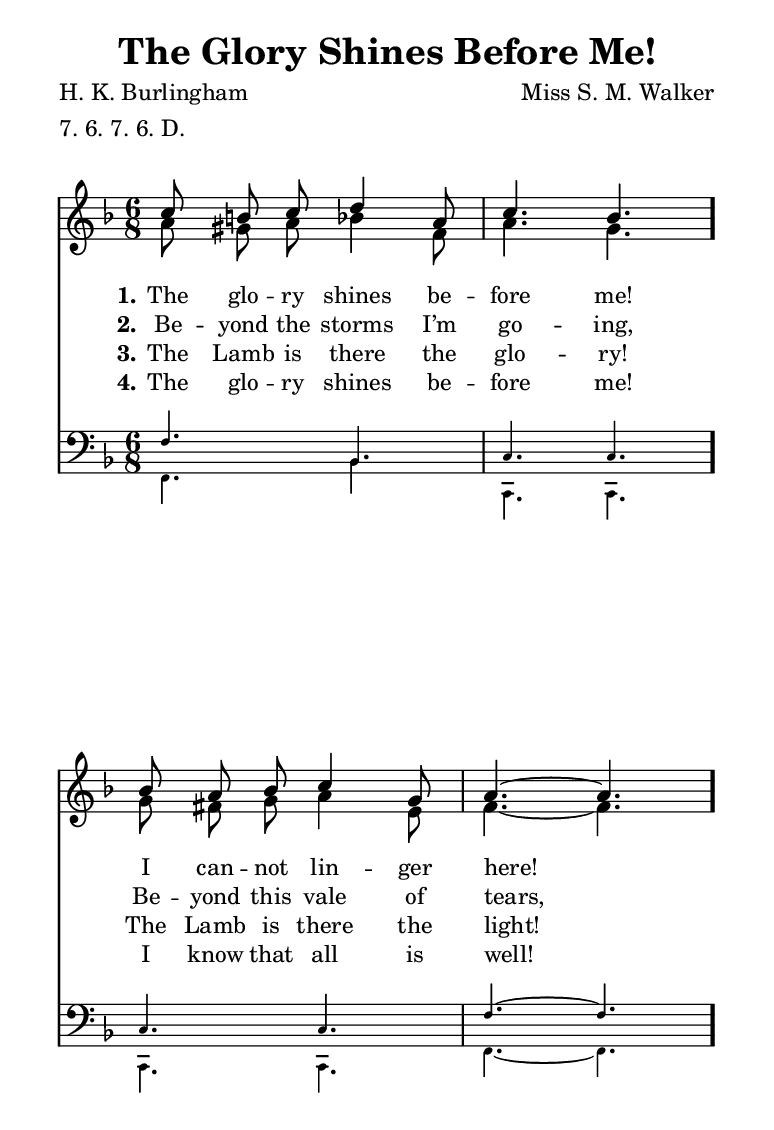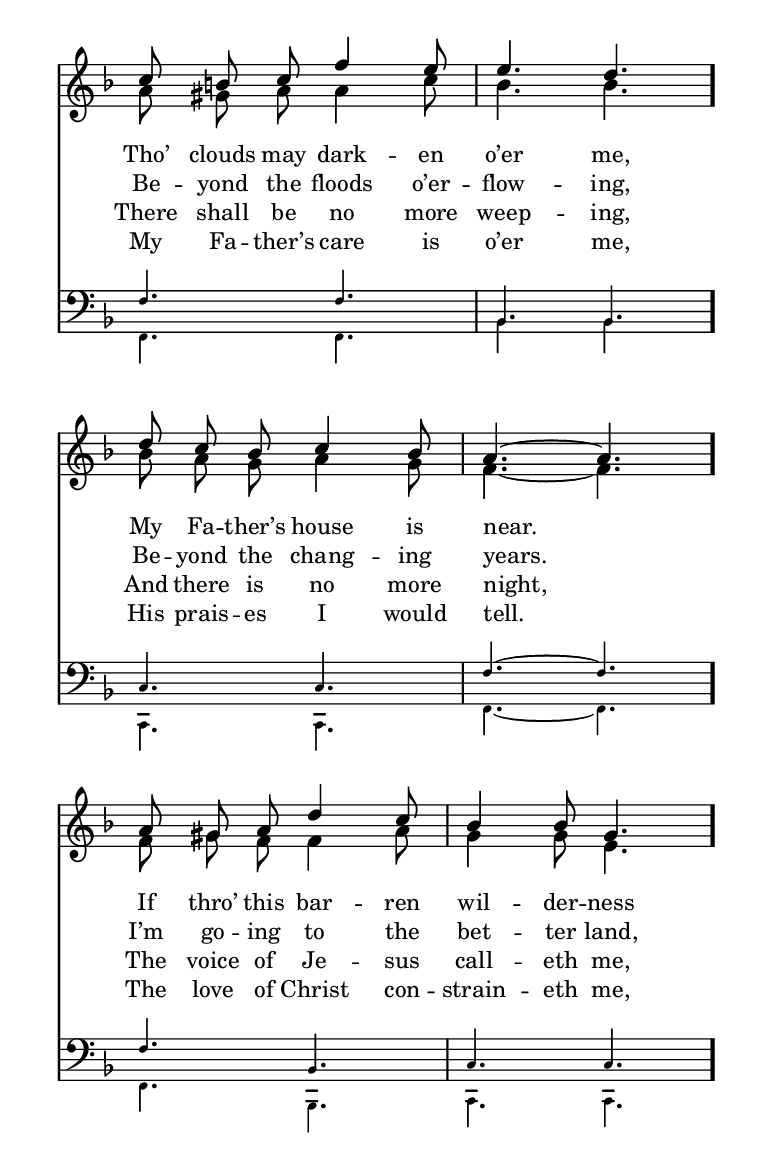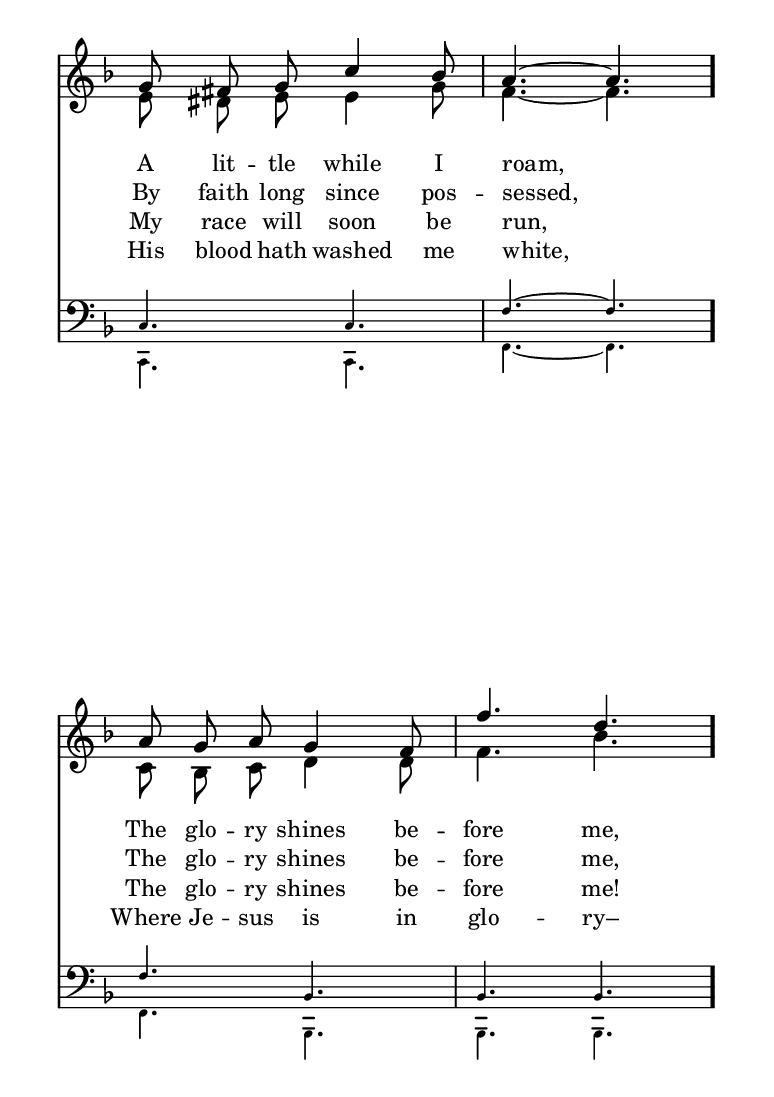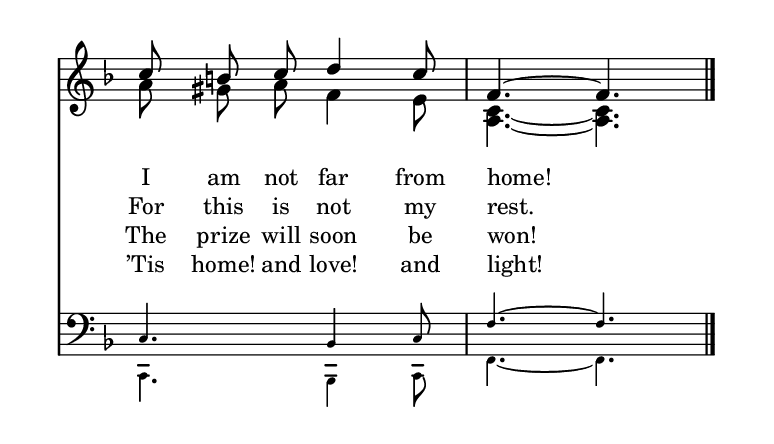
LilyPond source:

\include "common/global.ily"
\paper {
  \include "common/paper.ily"
}

\header{
  hymnnumber = "263"
  title = "The Glory Shines Before Me!"
  tunename = ""
  meter = "7. 6. 7. 6. D."
  poet = "H. K. Burlingham"
  composer = "Miss S. M. Walker"
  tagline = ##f
}

global = {
  \include "common/overrides.ily"
  \override Staff.TimeSignature.style = #'numbered
  \time 6/8
  \override Score.MetronomeMark.transparent = ##t % hide all fermata changes too
  \tempo 4=80
  \key f \major
  \autoBeamOff
}

patternA = { c8 c c c4 c8 | c4. c4. }
patternB = { c8 c c c4 c8 | c4 c8 c4. }
patternC = { c4. c4. }

notesSoprano = {
\global
\relative c'' {

  c8 b c d4 a8 | c4. bes4. |
  bes8 a bes c4 g8 | a4. ~ a4. |
  c8 b c f4 e8 | e4. d4. |
  d8 c bes c4 bes8 | a4. ~ a4. |

  \changePitch \patternB { a gis a d c | bes bes g }
  \changePitch \patternA { g fis g c bes | a ~ a }
  \changePitch \patternA { a g a g f | f' d }
  \changePitch \patternA { c b c d c | f, ~ f }

  \bar "|."

}
}

notesAlto = {
\global
\relative e' {

  \changePitch \patternA { a gis a bes f | a g }
  \changePitch \patternA { g fis g a e | f ~ f }
  \changePitch \patternA { a gis a a c | bes bes }
  \changePitch \patternA { bes a g a g | f ~ f }

  \changePitch \patternB { f gis f f a | g g e }
  \changePitch \patternA { e dis e e g | f ~ f }
  \changePitch \patternA { c bes c d d | f bes }
  \changePitch \patternA { a gis a f e | <c a> ~ <c a> }

}
}

notesTenor = {
\global
\override NoteHead.font-size = #-4
\relative a {

  \changePitch \patternC { f bes, | c c }
  \changePitch \patternC { c c | f ~ f }
  \changePitch \patternC { f f | bes, bes }
  \changePitch \patternC { c c | f ~ f }

  \changePitch \patternC { f bes, | c c }
  \changePitch \patternC { c c | f ~ f }
  \changePitch \patternC { f bes, | bes bes }
  c4. bes4 c8 | f4. ~ f

}
}

notesBass = {
\global
\override NoteHead.font-size = #-4
\relative f, {

  \changePitch \patternC { f bes | c, c }
  \changePitch \patternC { c c | f ~ f }
  \changePitch \patternC { f f | bes bes }
  \changePitch \patternC { c, c | f ~ f }

  \changePitch \patternC { f bes, | c c }
  \changePitch \patternC { c c | f ~ f }
  \changePitch \patternC { f bes, | bes bes }
  c4. bes4 c8 | f4. ~ f

}
}

wordsA = \lyricmode {
\set stanza = "1."

The glo -- ry shines be -- fore me! \bar "."
I can -- not lin -- ger here! \bar "."
Tho’ clouds may dark -- en o’er me, \bar "."
My Fa -- ther’s house is near. \bar "."
If thro’ this bar -- ren wil -- der -- ness \bar "."
A lit -- tle while I roam, \bar "."
The glo -- ry shines be -- fore me, \bar "."
I am not far from home! \bar "."

}

wordsB = \lyricmode {
\set stanza = "2."

Be -- yond the storms I’m go -- ing,
Be -- yond this vale of tears,
Be -- yond the floods o’er -- flow -- ing,
Be -- yond the chang -- ing years.
I’m go -- ing to the bet -- ter land,
By faith long since pos -- sessed,
The glo -- ry shines be -- fore me,
For this is not my rest.

}

wordsC = \lyricmode {
\set stanza = "3."

The Lamb is there the glo -- ry!
The Lamb is there the light!
There shall be no more weep -- ing,
And there is no more night,
The voice of Je -- sus call -- eth me,
My race will soon be run,
The glo -- ry shines be -- fore me!
The prize will soon be won!

}

wordsD = \lyricmode {
\set stanza = "4."

The glo -- ry shines be -- fore me!
I know that all is well!
My Fa -- ther’s care is o’er me,
His prais -- es I would tell.
The love of Christ con -- strain -- eth me,
His blood hath washed me white,
Where Je -- sus is in glo -- ry–
’Tis home! and love! and light!

}

\score {
  \context ChoirStaff <<
    \context Staff = upper <<
      \set ChoirStaff.systemStartDelimiter = #'SystemStartBar
      \context Voice  = sopranos { \voiceOne << \notesSoprano >> }
      \context Voice  = altos { \voiceTwo << \notesAlto >> }
      \context Lyrics = one   \lyricsto sopranos \wordsA
      \context Lyrics = two   \lyricsto sopranos \wordsB
      \context Lyrics = three \lyricsto sopranos \wordsC
      \context Lyrics = four  \lyricsto sopranos \wordsD
    >>
    \context Staff = men <<
      \clef bass
      \context Voice  = tenors { \voiceOne << \notesTenor >> }
      \context Voice  = basses { \voiceTwo << \notesBass >> }
    >>
  >>
  \layout {
    \include "common/layout.ily"
  }
  \midi{
    \include "common/midi.ily"
  }
}

\version "2.19.49"  % necessary for upgrading to future LilyPond versions.

% vi:set et ts=2 sw=2 ai nocindent syntax=lilypond:
